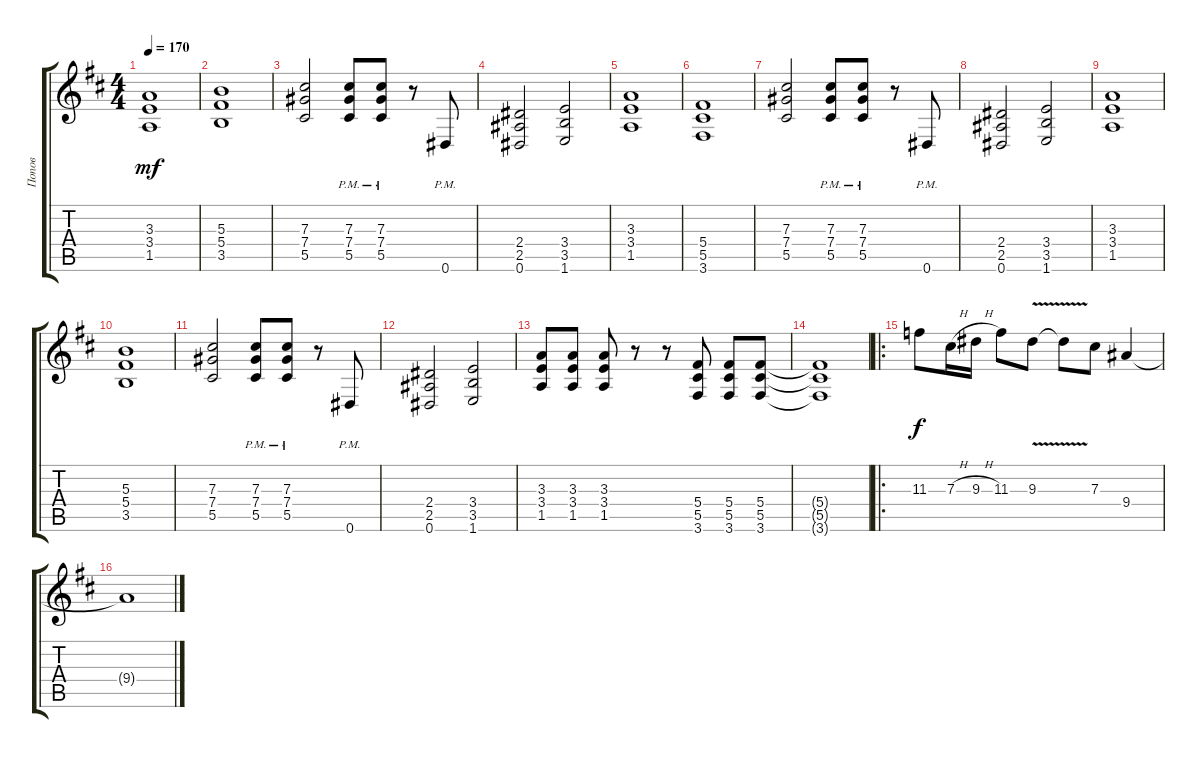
\track ("Попов" "Попов") {instrument distortionguitar}
\staff {score tabs}
\tuning (Eb4 Bb3 Gb3 Db3 Ab2 Eb2) {hide}
\ts (4 4)
\tempo 170
\clef g2
\ks d
(3.3 3.4 1.5).1{dy mf} |
(5.3 5.4 3.5).1 |
(7.3 7.4 5.5).2 (7.3{pm} 7.4{pm} 5.5{pm}).8 (7.3{pm} 7.4{pm} 5.5{pm}).8 r.8 0.6{pm}.8 |
(2.4 2.5 0.6).2 (3.4 3.5 1.6).2 |
(3.3 3.4 1.5).1 |
(5.4 5.5 3.6).1 |
(7.3 7.4 5.5).2 (7.3{pm} 7.4{pm} 5.5{pm}).8 (7.3{pm} 7.4{pm} 5.5{pm}).8 r.8 0.6{pm}.8 |
(2.4 2.5 0.6).2 (3.4 3.5 1.6).2 |
(3.3 3.4 1.5).1 |
(5.3 5.4 3.5).1 |
(7.3 7.4 5.5).2 (7.3{pm} 7.4{pm} 5.5{pm}).8 (7.3{pm} 7.4{pm} 5.5{pm}).8 r.8 0.6{pm}.8 |
(2.4 2.5 0.6).2 (3.4 3.5 1.6).2 |
(3.3 3.4 1.5).8 (3.3 3.4 1.5).8 (3.3 3.4 1.5).8 r.8 r.8 (5.4 5.5 3.6).8 (5.4 5.5 3.6).8 (5.4 5.5 3.6).8 |
(5.4{t} 5.5{t} 3.6{t}).1 |
\ro
11.3.8{dy f} 7.3{h}.16 9.3{h}.16 11.3.8 9.3{v}.8 9.3{v t}.8 7.3.8 9.4.4 |
9.4{t}.1
